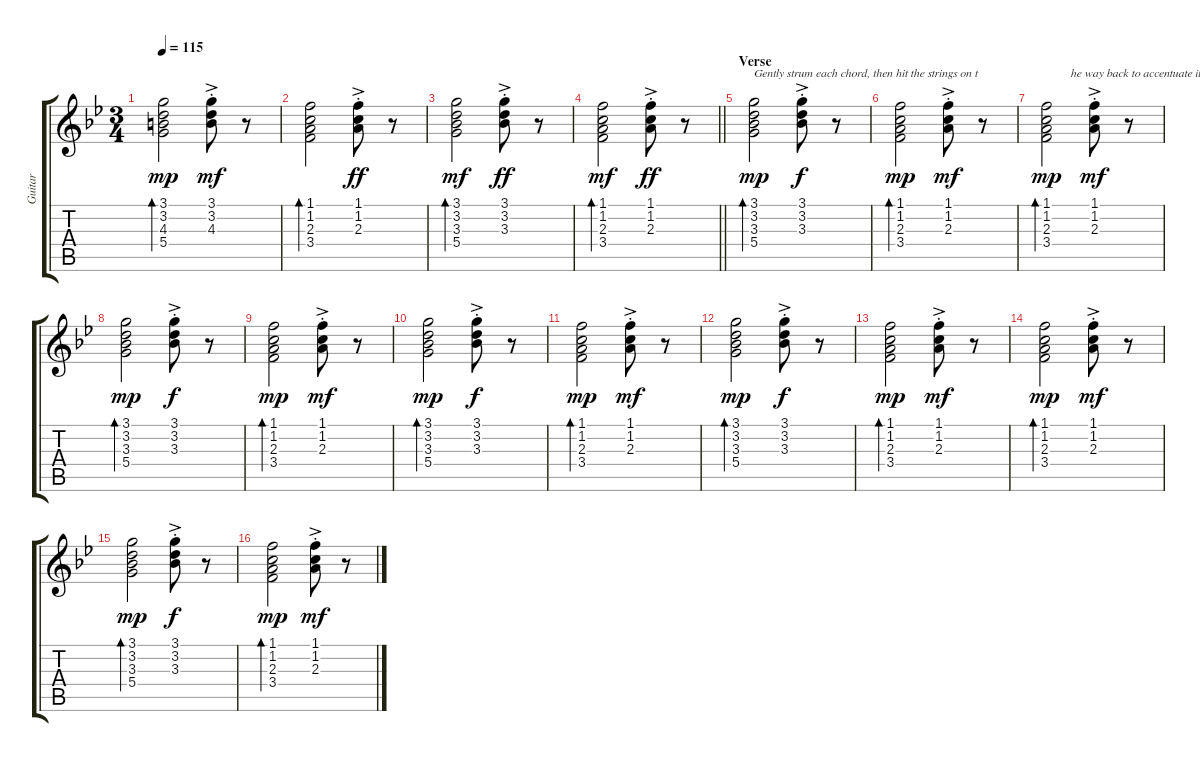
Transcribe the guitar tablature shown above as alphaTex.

\track ("Guitar" "Guitar") {instrument electricguitarjazz}
\staff {score tabs}
\tuning (E4 B3 G3 D3 A2 E2) {hide}
\ts (3 4)
\tempo 115
\clef g2
\ks gminor
(3.1 3.2 4.3 5.4).2{bd 120 dy mp} (3.1{ac st} 3.2{ac st} 4.3{ac st}).8{dy mf} r.8 |
(1.1 1.2 2.3 3.4).2{bd 120} (1.1{ac st} 1.2{ac st} 2.3{ac st}).8{dy ff} r.8 |
(3.1 3.2 3.3 5.4).2{bd 120 dy mf} (3.1{ac st} 3.2{ac st} 3.3{ac st}).8{dy ff} r.8 |
\barLineRight lightlight
(1.1 1.2 2.3 3.4).2{bd 120 dy mf} (1.1{ac st} 1.2{ac st} 2.3{ac st}).8{dy ff} r.8 |
\section ("" "Verse")
(3.1 3.2 3.3 5.4).2{bd 120 txt "Gently strum each chord, then hit the strings on t" dy mp} (3.1{ac st} 3.2{ac st} 3.3{ac st}).8{dy f} r.8 |
(1.1 1.2 2.3 3.4).2{bd 120 dy mp} (1.1{ac st} 1.2{ac st} 2.3{ac st}).8{dy mf} r.8 |
(1.1 1.2 2.3 3.4).2{bd 120 txt "        he way back to accentuate it nicely" dy mp} (1.1{ac st} 1.2{ac st} 2.3{ac st}).8{dy mf} r.8 |
(3.1 3.2 3.3 5.4).2{bd 120 dy mp} (3.1{ac st} 3.2{ac st} 3.3{ac st}).8{dy f} r.8 |
(1.1 1.2 2.3 3.4).2{bd 120 dy mp} (1.1{ac st} 1.2{ac st} 2.3{ac st}).8{dy mf} r.8 |
(3.1 3.2 3.3 5.4).2{bd 120 dy mp} (3.1{ac st} 3.2{ac st} 3.3{ac st}).8{dy f} r.8 |
(1.1 1.2 2.3 3.4).2{bd 120 dy mp} (1.1{ac st} 1.2{ac st} 2.3{ac st}).8{dy mf} r.8 |
(3.1 3.2 3.3 5.4).2{bd 120 dy mp} (3.1{ac st} 3.2{ac st} 3.3{ac st}).8{dy f} r.8 |
(1.1 1.2 2.3 3.4).2{bd 120 dy mp} (1.1{ac st} 1.2{ac st} 2.3{ac st}).8{dy mf} r.8 |
(1.1 1.2 2.3 3.4).2{bd 120 dy mp} (1.1{ac st} 1.2{ac st} 2.3{ac st}).8{dy mf} r.8 |
(3.1 3.2 3.3 5.4).2{bd 120 dy mp} (3.1{ac st} 3.2{ac st} 3.3{ac st}).8{dy f} r.8 |
(1.1 1.2 2.3 3.4).2{bd 120 dy mp} (1.1{ac st} 1.2{ac st} 2.3{ac st}).8{dy mf} r.8
